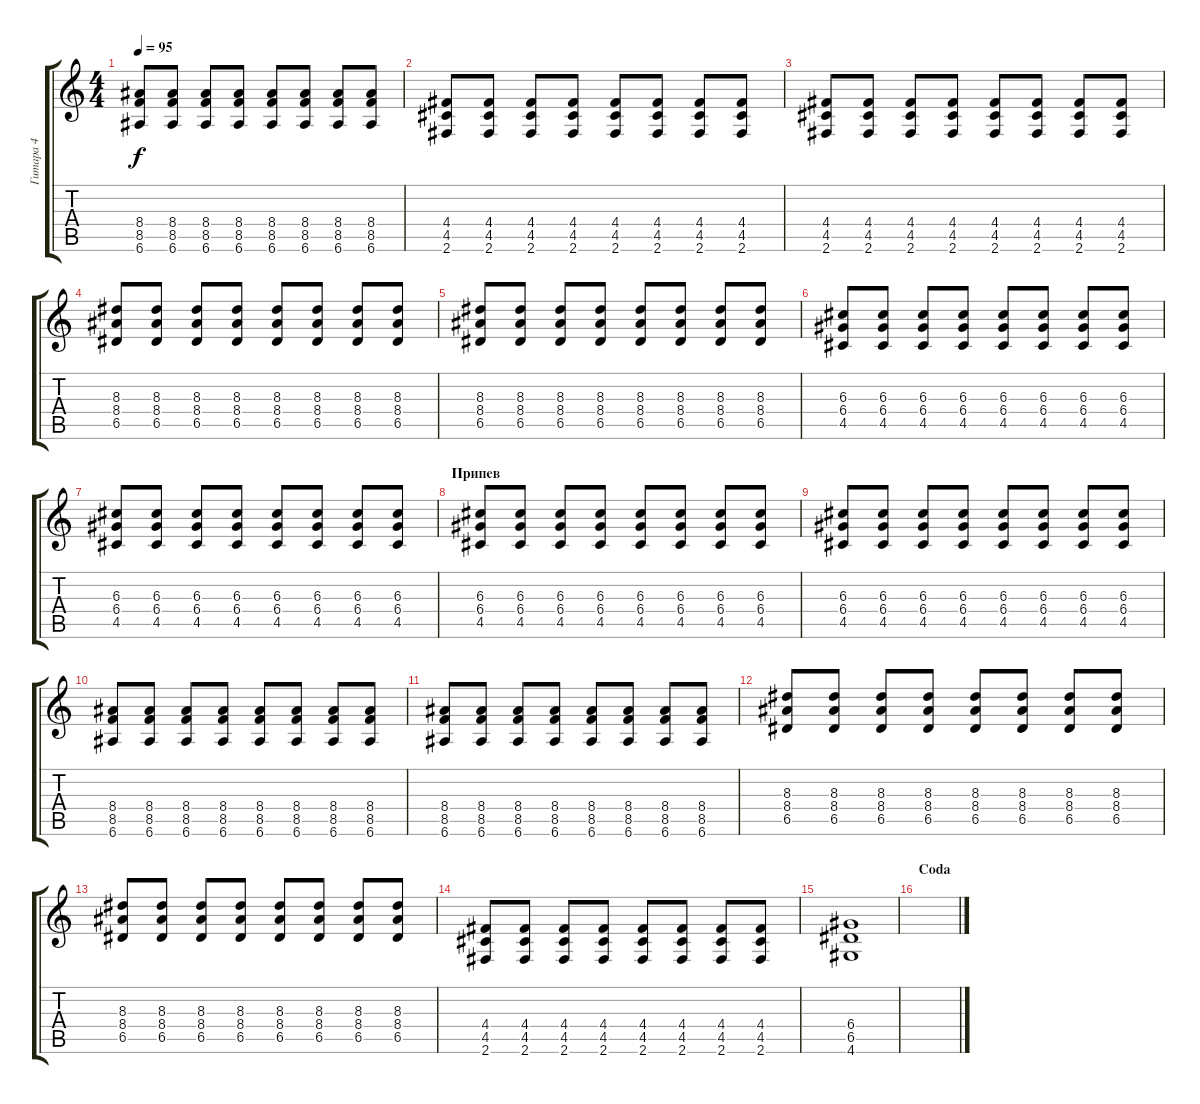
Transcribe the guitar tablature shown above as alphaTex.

\track ("Гитара 4" "Гитара 4") {instrument overdrivenguitar}
\staff {score tabs}
\tuning (E4 B3 G3 D3 A2 E2) {hide}
\ts (4 4)
\tempo 95
\clef g2
\ks c
(8.4 8.5 6.6).8{dy f} (8.4 8.5 6.6).8 (8.4 8.5 6.6).8 (8.4 8.5 6.6).8 (8.4 8.5 6.6).8 (8.4 8.5 6.6).8 (8.4 8.5 6.6).8 (8.4 8.5 6.6).8 |
(4.4 4.5 2.6).8 (4.4 4.5 2.6).8 (4.4 4.5 2.6).8 (4.4 4.5 2.6).8 (4.4 4.5 2.6).8 (4.4 4.5 2.6).8 (4.4 4.5 2.6).8 (4.4 4.5 2.6).8 |
(4.4 4.5 2.6).8 (4.4 4.5 2.6).8 (4.4 4.5 2.6).8 (4.4 4.5 2.6).8 (4.4 4.5 2.6).8 (4.4 4.5 2.6).8 (4.4 4.5 2.6).8 (4.4 4.5 2.6).8 |
(8.3 8.4 6.5).8 (8.3 8.4 6.5).8 (8.3 8.4 6.5).8 (8.3 8.4 6.5).8 (8.3 8.4 6.5).8 (8.3 8.4 6.5).8 (8.3 8.4 6.5).8 (8.3 8.4 6.5).8 |
(8.3 8.4 6.5).8 (8.3 8.4 6.5).8 (8.3 8.4 6.5).8 (8.3 8.4 6.5).8 (8.3 8.4 6.5).8 (8.3 8.4 6.5).8 (8.3 8.4 6.5).8 (8.3 8.4 6.5).8 |
(6.3 6.4 4.5).8 (6.3 6.4 4.5).8 (6.3 6.4 4.5).8 (6.3 6.4 4.5).8 (6.3 6.4 4.5).8 (6.3 6.4 4.5).8 (6.3 6.4 4.5).8 (6.3 6.4 4.5).8 |
(6.3 6.4 4.5).8 (6.3 6.4 4.5).8 (6.3 6.4 4.5).8 (6.3 6.4 4.5).8 (6.3 6.4 4.5).8 (6.3 6.4 4.5).8 (6.3 6.4 4.5).8 (6.3 6.4 4.5).8 |
\section ("" "Припев")
(6.3 6.4 4.5).8 (6.3 6.4 4.5).8 (6.3 6.4 4.5).8 (6.3 6.4 4.5).8 (6.3 6.4 4.5).8 (6.3 6.4 4.5).8 (6.3 6.4 4.5).8 (6.3 6.4 4.5).8 |
(6.3 6.4 4.5).8 (6.3 6.4 4.5).8 (6.3 6.4 4.5).8 (6.3 6.4 4.5).8 (6.3 6.4 4.5).8 (6.3 6.4 4.5).8 (6.3 6.4 4.5).8 (6.3 6.4 4.5).8 |
(8.4 8.5 6.6).8 (8.4 8.5 6.6).8 (8.4 8.5 6.6).8 (8.4 8.5 6.6).8 (8.4 8.5 6.6).8 (8.4 8.5 6.6).8 (8.4 8.5 6.6).8 (8.4 8.5 6.6).8 |
(8.4 8.5 6.6).8 (8.4 8.5 6.6).8 (8.4 8.5 6.6).8 (8.4 8.5 6.6).8 (8.4 8.5 6.6).8 (8.4 8.5 6.6).8 (8.4 8.5 6.6).8 (8.4 8.5 6.6).8 |
(8.3 8.4 6.5).8 (8.3 8.4 6.5).8 (8.3 8.4 6.5).8 (8.3 8.4 6.5).8 (8.3 8.4 6.5).8 (8.3 8.4 6.5).8 (8.3 8.4 6.5).8 (8.3 8.4 6.5).8 |
(8.3 8.4 6.5).8 (8.3 8.4 6.5).8 (8.3 8.4 6.5).8 (8.3 8.4 6.5).8 (8.3 8.4 6.5).8 (8.3 8.4 6.5).8 (8.3 8.4 6.5).8 (8.3 8.4 6.5).8 |
(4.4 4.5 2.6).8 (4.4 4.5 2.6).8 (4.4 4.5 2.6).8 (4.4 4.5 2.6).8 (4.4 4.5 2.6).8 (4.4 4.5 2.6).8 (4.4 4.5 2.6).8 (4.4 4.5 2.6).8 |
(6.4 6.5 4.6).1 |
\section ("" "Coda")
